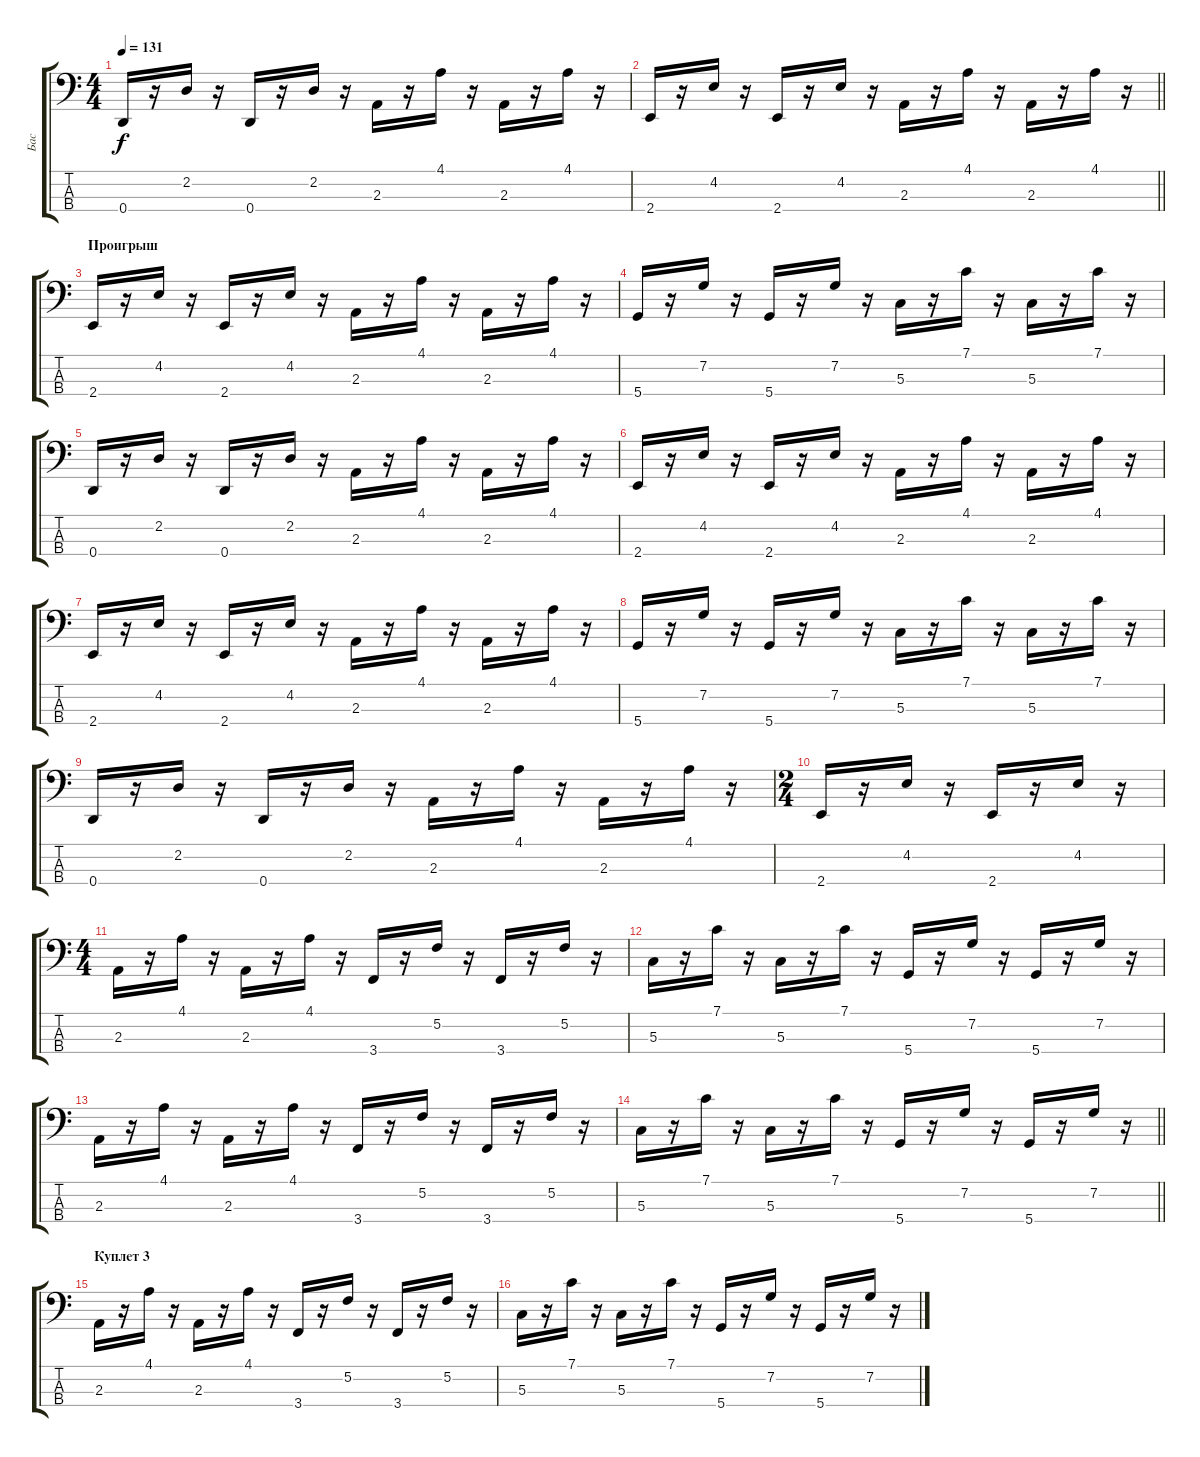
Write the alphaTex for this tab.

\track ("Бас" "Бас") {instrument electricbassfinger}
\staff {score tabs}
\tuning (F2 C2 G1 D1) {hide}
\ts (4 4)
\tempo 131
\clef f4
\ks c
0.4.16{dy f} r.16 2.2.16 r.16 0.4.16 r.16 2.2.16 r.16 2.3.16 r.16 4.1.16 r.16 2.3.16 r.16 4.1.16 r.16 |
\barLineRight lightlight
2.4.16 r.16 4.2.16 r.16 2.4.16 r.16 4.2.16 r.16 2.3.16 r.16 4.1.16 r.16 2.3.16 r.16 4.1.16 r.16 |
\section ("" "Проигрыш")
2.4.16 r.16 4.2.16 r.16 2.4.16 r.16 4.2.16 r.16 2.3.16 r.16 4.1.16 r.16 2.3.16 r.16 4.1.16 r.16 |
5.4.16 r.16 7.2.16 r.16 5.4.16 r.16 7.2.16 r.16 5.3.16 r.16 7.1.16 r.16 5.3.16 r.16 7.1.16 r.16 |
0.4.16 r.16 2.2.16 r.16 0.4.16 r.16 2.2.16 r.16 2.3.16 r.16 4.1.16 r.16 2.3.16 r.16 4.1.16 r.16 |
2.4.16 r.16 4.2.16 r.16 2.4.16 r.16 4.2.16 r.16 2.3.16 r.16 4.1.16 r.16 2.3.16 r.16 4.1.16 r.16 |
2.4.16 r.16 4.2.16 r.16 2.4.16 r.16 4.2.16 r.16 2.3.16 r.16 4.1.16 r.16 2.3.16 r.16 4.1.16 r.16 |
5.4.16 r.16 7.2.16 r.16 5.4.16 r.16 7.2.16 r.16 5.3.16 r.16 7.1.16 r.16 5.3.16 r.16 7.1.16 r.16 |
0.4.16 r.16 2.2.16 r.16 0.4.16 r.16 2.2.16 r.16 2.3.16 r.16 4.1.16 r.16 2.3.16 r.16 4.1.16 r.16 |
\ts (2 4)
2.4.16 r.16 4.2.16 r.16 2.4.16 r.16 4.2.16 r.16 |
\ts (4 4)
2.3.16 r.16 4.1.16 r.16 2.3.16 r.16 4.1.16 r.16 3.4.16 r.16 5.2.16 r.16 3.4.16 r.16 5.2.16 r.16 |
5.3.16 r.16 7.1.16 r.16 5.3.16 r.16 7.1.16 r.16 5.4.16 r.16 7.2.16 r.16 5.4.16 r.16 7.2.16 r.16 |
2.3.16 r.16 4.1.16 r.16 2.3.16 r.16 4.1.16 r.16 3.4.16 r.16 5.2.16 r.16 3.4.16 r.16 5.2.16 r.16 |
\barLineRight lightlight
5.3.16 r.16 7.1.16 r.16 5.3.16 r.16 7.1.16 r.16 5.4.16 r.16 7.2.16 r.16 5.4.16 r.16 7.2.16 r.16 |
\section ("" "Куплет 3")
2.3.16 r.16 4.1.16 r.16 2.3.16 r.16 4.1.16 r.16 3.4.16 r.16 5.2.16 r.16 3.4.16 r.16 5.2.16 r.16 |
5.3.16 r.16 7.1.16 r.16 5.3.16 r.16 7.1.16 r.16 5.4.16 r.16 7.2.16 r.16 5.4.16 r.16 7.2.16 r.16
